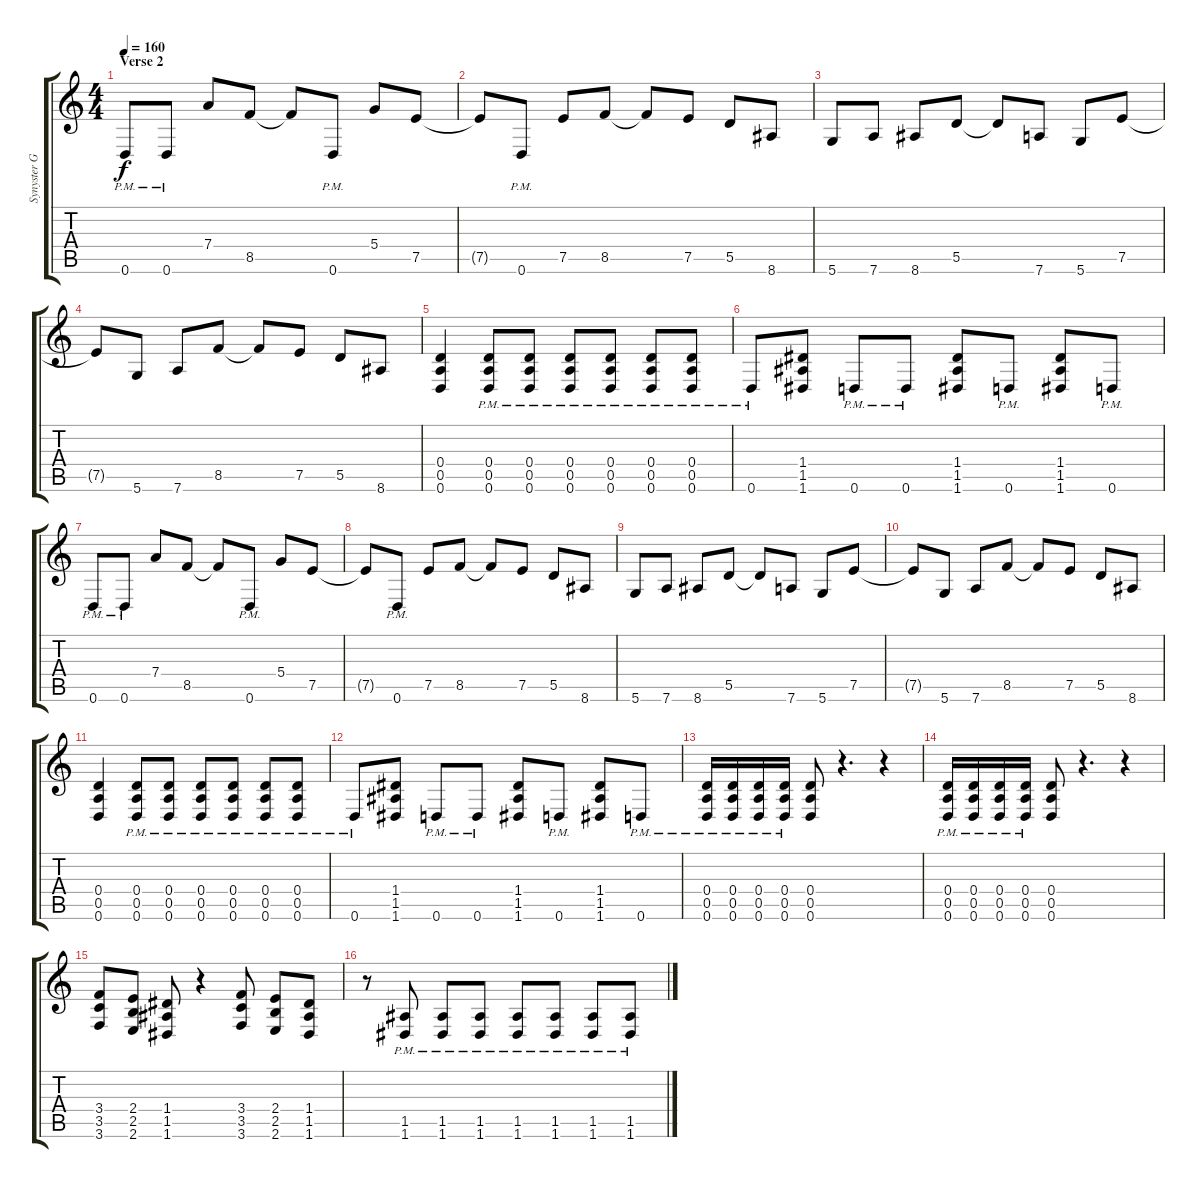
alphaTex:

\track ("Synyster Gates" "Synyster G") {instrument distortionguitar}
\staff {score tabs}
\tuning (E4 B3 G3 D3 A2 D2) {hide}
\ts (4 4)
\section ("" "Verse 2")
\tempo 160
\clef g2
\ks c
0.6{pm}.8{dy f} 0.6{pm}.8 7.4.8 8.5.8 8.5{t}.8 0.6{pm}.8 5.4.8 7.5.8 |
7.5{t}.8 0.6{pm}.8 7.5.8 8.5.8 8.5{t}.8 7.5.8 5.5.8 8.6.8 |
5.6.8 7.6.8 8.6.8 5.5.8 5.5{t}.8 7.6.8 5.6.8 7.5.8 |
7.5{t}.8 5.6.8 7.6.8 8.5.8 8.5{t}.8 7.5.8 5.5.8 8.6.8 |
(0.4 0.5 0.6).4 (0.4{pm} 0.5{pm} 0.6{pm}).8 (0.4{pm} 0.5{pm} 0.6{pm}).8 (0.4{pm} 0.5{pm} 0.6{pm}).8 (0.4{pm} 0.5{pm} 0.6{pm}).8 (0.4{pm} 0.5{pm} 0.6{pm}).8 (0.4{pm} 0.5{pm} 0.6{pm}).8 |
0.6{pm}.8 (1.4 1.5 1.6).8 0.6{pm}.8 0.6{pm}.8 (1.4 1.5 1.6).8 0.6{pm}.8 (1.4 1.5 1.6).8 0.6{pm}.8 |
0.6{pm}.8 0.6{pm}.8 7.4.8 8.5.8 8.5{t}.8 0.6{pm}.8 5.4.8 7.5.8 |
7.5{t}.8 0.6{pm}.8 7.5.8 8.5.8 8.5{t}.8 7.5.8 5.5.8 8.6.8 |
5.6.8 7.6.8 8.6.8 5.5.8 5.5{t}.8 7.6.8 5.6.8 7.5.8 |
7.5{t}.8 5.6.8 7.6.8 8.5.8 8.5{t}.8 7.5.8 5.5.8 8.6.8 |
(0.4 0.5 0.6).4 (0.4{pm} 0.5{pm} 0.6{pm}).8 (0.4{pm} 0.5{pm} 0.6{pm}).8 (0.4{pm} 0.5{pm} 0.6{pm}).8 (0.4{pm} 0.5{pm} 0.6{pm}).8 (0.4{pm} 0.5{pm} 0.6{pm}).8 (0.4{pm} 0.5{pm} 0.6{pm}).8 |
0.6{pm}.8 (1.4 1.5 1.6).8 0.6{pm}.8 0.6{pm}.8 (1.4 1.5 1.6).8 0.6{pm}.8 (1.4 1.5 1.6).8 0.6{pm}.8 |
(0.4{pm} 0.5{pm} 0.6{pm}).16 (0.4{pm} 0.5{pm} 0.6{pm}).16 (0.4{pm} 0.5{pm} 0.6{pm}).16 (0.4{pm} 0.5{pm} 0.6{pm}).16 (0.4 0.5 0.6).8 r.4{d} r.4 |
(0.4{pm} 0.5{pm} 0.6{pm}).16 (0.4{pm} 0.5{pm} 0.6{pm}).16 (0.4{pm} 0.5{pm} 0.6{pm}).16 (0.4{pm} 0.5{pm} 0.6{pm}).16 (0.4 0.5 0.6).8 r.4{d} r.4 |
(3.4 3.5 3.6).8 (2.4 2.5 2.6).8 (1.4 1.5 1.6).8 r.4 (3.4 3.5 3.6).8 (2.4 2.5 2.6).8 (1.4 1.5 1.6).8 |
r.8 (1.5{pm} 1.6{pm}).8 (1.5{pm} 1.6{pm}).8 (1.5{pm} 1.6{pm}).8 (1.5{pm} 1.6{pm}).8 (1.5{pm} 1.6{pm}).8 (1.5{pm} 1.6{pm}).8 (1.5{pm} 1.6{pm}).8
